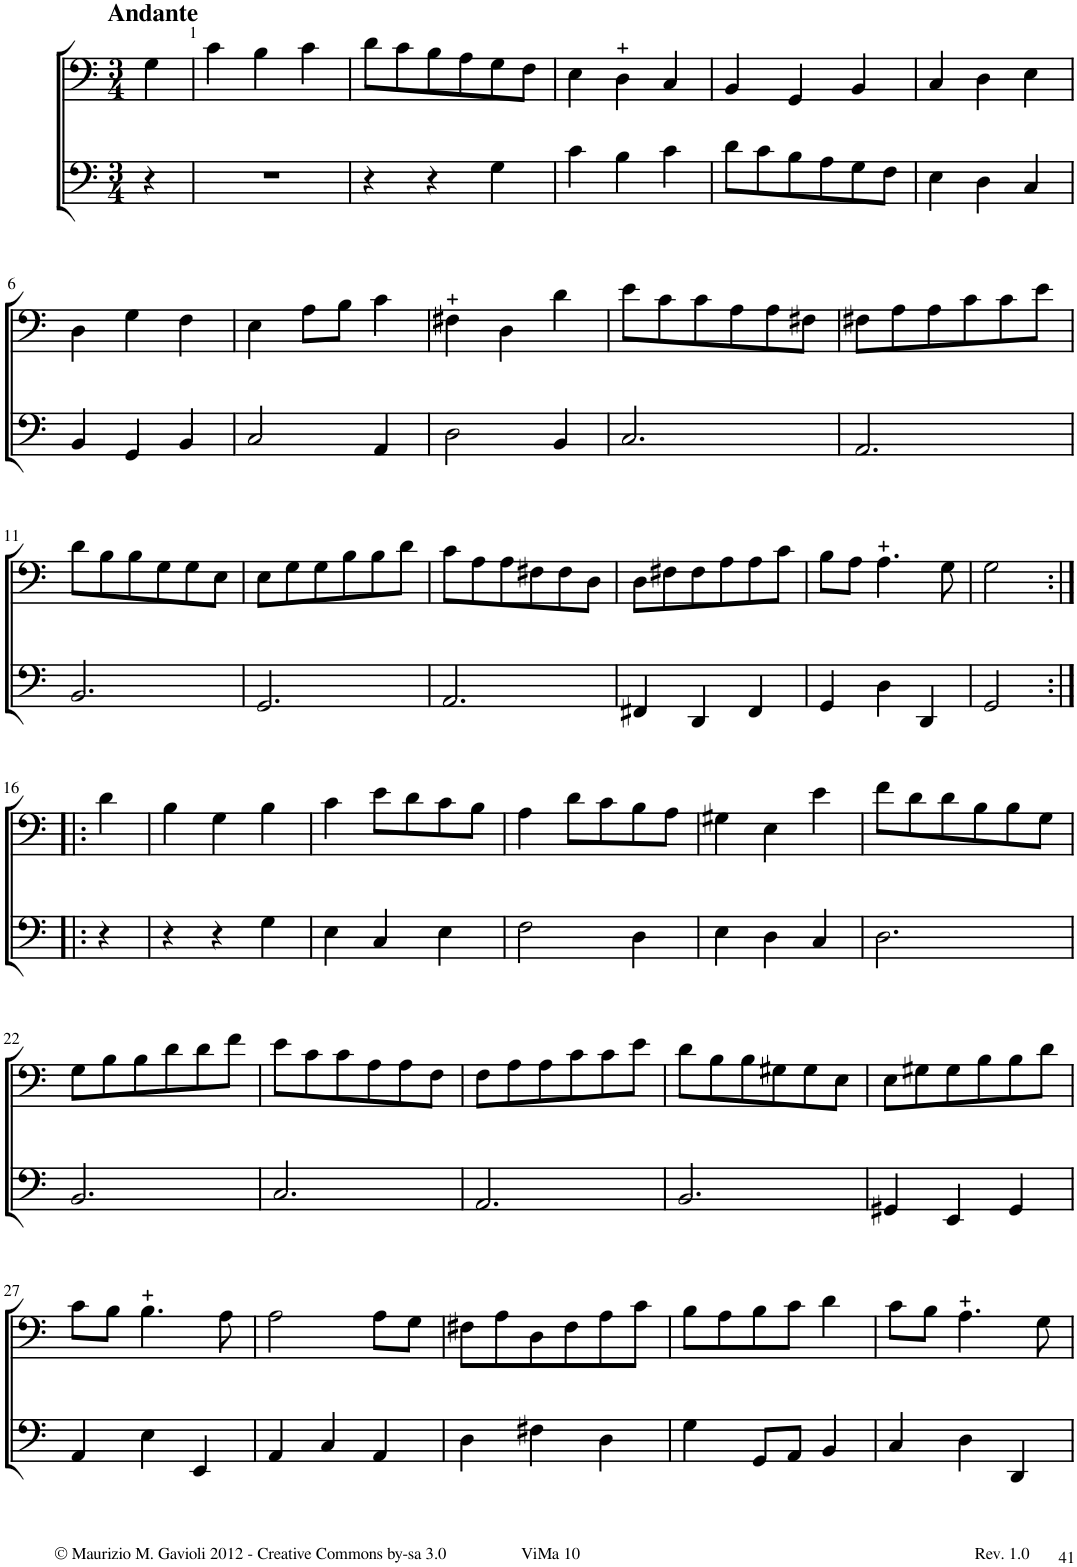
**kern	**kern
*part2	*part1
*staff2	*staff1
*I"Viola da gamba	*I"Viola da gamba
!!LO:PB:g=z
*clefF4	*clefF4
*k[]	*k[]
*M3/4	*M3/4
=	=
!	!LO:TX:a:B:t=Andante
4r	4G\
=1	=1
2.r	4c\
.	4B\
.	4c\
=2	=2
4r	8d\L
.	8c\
4r	8B\
.	8A\
4G\	8G\
.	8F\J
=3	=3
4c\	4E\
4B\	4D\
4c\	4C/
=4	=4
8d\L	4BB/
8c\	.
8B\	4GG/
8A\	.
8G\	4BB/
8F\J	.
=5	=5
4E\	4C/
4D\	4D\
4C/	4E\
!!LO:LB:g=z
=6	=6
4BB/	4D\
4GG/	4G\
4BB/	4F\
=7	=7
2C/	4E\
.	8A\L
.	8B\J
4AA/	4c\
=8	=8
2D\	4F#X\
.	4D\
4BB/	4d\
=9	=9
2.C/	8e\L
.	8c\
.	8c\
.	8A\
.	8A\
.	8F#X\J
=10	=10
2.AA/	8F#X\L
.	8A\
.	8A\
.	8c\
.	8c\
.	8e\J
!!LO:LB:g=z
=11	=11
2.BB/	8d\L
.	8B\
.	8B\
.	8G\
.	8G\
.	8E\J
=12	=12
2.GG/	8E\L
.	8G\
.	8G\
.	8B\
.	8B\
.	8d\J
=13	=13
2.AA/	8c\L
.	8A\
.	8A\
.	8F#X\
.	8F#\
.	8D\J
=14	=14
4FF#X/	8D\L
.	8F#X\
4DD/	8F#\
.	8A\
4FF#/	8A\
.	8c\J
=15	=15
4GG/	8B\L
.	8A\J
4D\	4.A\
4DD/	.
.	8G\
=15X1	=15X1
2GG/	2G\
!!LO:LB:g=z
=16:|!|:	=16:|!|:
4r	4d\
=17	=17
4r	4B\
4r	4G\
4G\	4B\
=18	=18
4E\	4c\
4C/	8e\L
.	8d\
4E\	8c\
.	8B\J
=19	=19
2F\	4A\
.	8d\L
.	8c\
4D\	8B\
.	8A\J
=20	=20
4E\	4G#X\
4D\	4E\
4C/	4e\
=21	=21
2.D\	8f\L
.	8d\
.	8d\
.	8B\
.	8B\
.	8G\J
!!LO:LB:g=z
=22	=22
2.BB/	8G\L
.	8B\
.	8B\
.	8d\
.	8d\
.	8f\J
=23	=23
2.C/	8e\L
.	8c\
.	8c\
.	8A\
.	8A\
.	8F\J
=24	=24
2.AA/	8F\L
.	8A\
.	8A\
.	8c\
.	8c\
.	8e\J
=25	=25
2.BB/	8d\L
.	8B\
.	8B\
.	8G#X\
.	8G#\
.	8E\J
=26	=26
4GG#X/	8E\L
.	8G#X\
4EE/	8G#\
.	8B\
4GG#/	8B\
.	8d\J
!!LO:LB:g=z
=27	=27
4AA/	8c\L
.	8B\J
4E\	4.B\
4EE/	.
.	8A\
=28	=28
4AA/	2A\
4C/	.
4AA/	8A\L
.	8G\J
=29	=29
4D\	8F#X\L
.	8A\
4F#X\	8D\
.	8F#\
4D\	8A\
.	8c\J
=30	=30
4G\	8B\L
.	8A\
8GG/L	8B\
8AA/J	8c\J
4BB/	4d\
=31	=31
4C/	8c\L
.	8B\J
4D\	4.A\
4DD/	.
.	8G\
=	=
*-	*-
